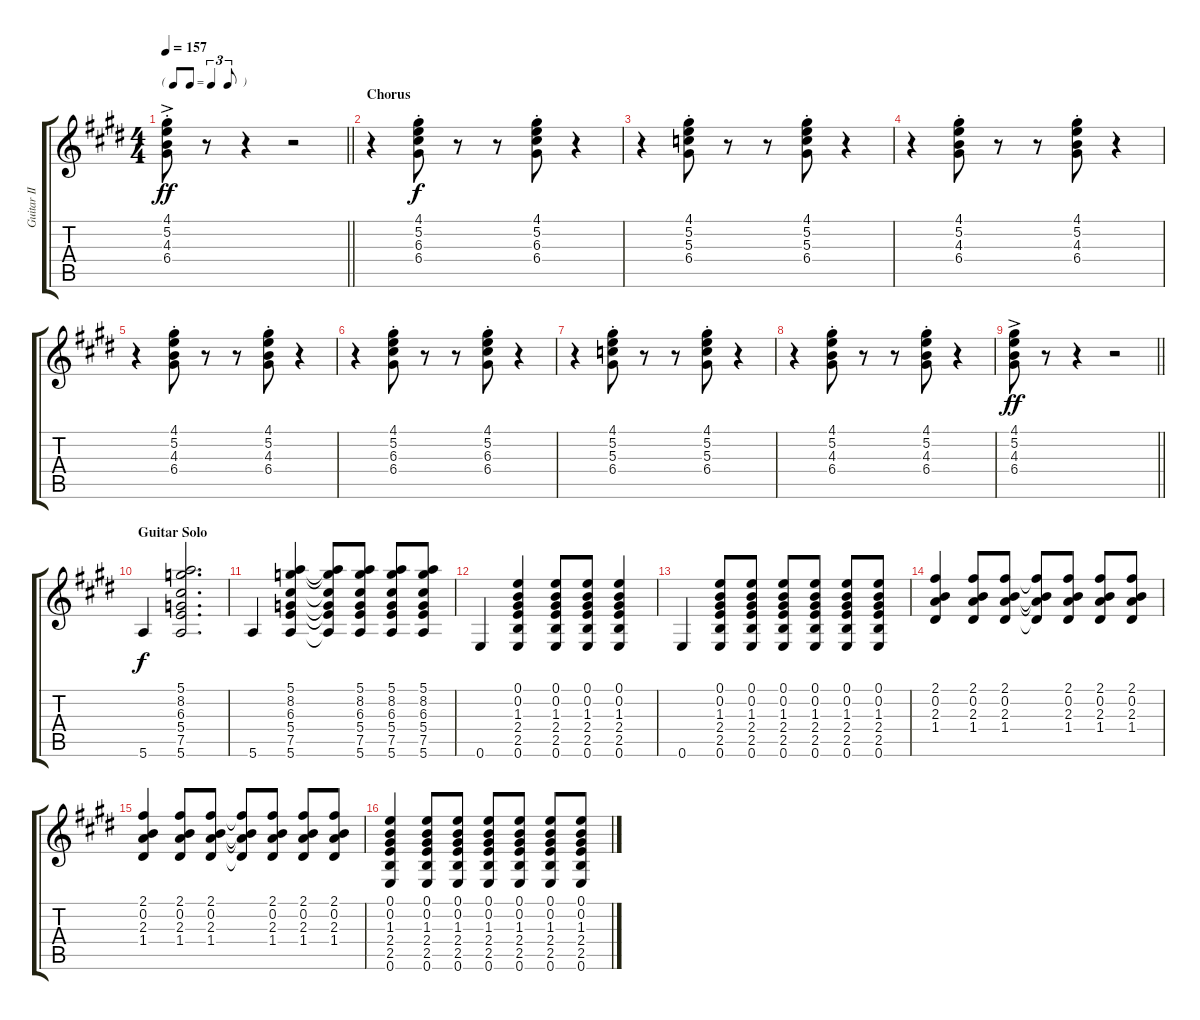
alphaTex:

\track ("Guitar II" "Guitar II") {instrument electricguitarclean}
\staff {score tabs}
\tuning (E4 B3 G3 D3 A2 E2) {hide}
\ts (4 4)
\tf triplet8th
\tempo 157
\clef g2
\barLineRight lightlight
\ks e
(4.1{ac st} 5.2{ac st} 4.3{ac st} 6.4{ac st}).8{dy ff} r.8 r.4 r.2 |
\section ("" "Chorus")
r.4 (4.1{st} 5.2{st} 6.3{st} 6.4{st}).8{dy f} r.8 r.8 (4.1{st} 5.2{st} 6.3{st} 6.4{st}).8 r.4 |
r.4 (4.1{st} 5.2{st} 5.3{st} 6.4{st}).8 r.8 r.8 (4.1{st} 5.2{st} 5.3{st} 6.4{st}).8 r.4 |
r.4 (4.1{st} 5.2{st} 4.3{st} 6.4{st}).8 r.8 r.8 (4.1{st} 5.2{st} 4.3{st} 6.4{st}).8 r.4 |
r.4 (4.1{st} 5.2{st} 4.3{st} 6.4{st}).8 r.8 r.8 (4.1{st} 5.2{st} 4.3{st} 6.4{st}).8 r.4 |
r.4 (4.1{st} 5.2{st} 6.3{st} 6.4{st}).8 r.8 r.8 (4.1{st} 5.2{st} 6.3{st} 6.4{st}).8 r.4 |
r.4 (4.1{st} 5.2{st} 5.3{st} 6.4{st}).8 r.8 r.8 (4.1{st} 5.2{st} 5.3{st} 6.4{st}).8 r.4 |
r.4 (4.1{st} 5.2{st} 4.3{st} 6.4{st}).8 r.8 r.8 (4.1{st} 5.2{st} 4.3{st} 6.4{st}).8 r.4 |
\barLineRight lightlight
(4.1{ac} 5.2{ac} 4.3{ac} 6.4{ac}).8{dy ff} r.8 r.4 r.2 |
\section ("" "Guitar Solo")
5.6.4{dy f} (5.1 8.2 6.3 5.4 7.5 5.6).2{d} |
5.6.4 (5.1 8.2 6.3 5.4 7.5 5.6).4 (5.1{t} 8.2{t} 6.3{t} 5.4{t} 7.5{t} 5.6{t}).8 (5.1 8.2 6.3 5.4 7.5 5.6).8 (5.1 8.2 6.3 5.4 7.5 5.6).8 (5.1 8.2 6.3 5.4 7.5 5.6).8 |
0.6.4 (0.1 0.2 1.3 2.4 2.5 0.6).4 (0.1 0.2 1.3 2.4 2.5 0.6).8 (0.1 0.2 1.3 2.4 2.5 0.6).8 (0.1 0.2 1.3 2.4 2.5 0.6).4 |
0.6.4 (0.1 0.2 1.3 2.4 2.5 0.6).8 (0.1 0.2 1.3 2.4 2.5 0.6).8 (0.1 0.2 1.3 2.4 2.5 0.6).8 (0.1 0.2 1.3 2.4 2.5 0.6).8 (0.1 0.2 1.3 2.4 2.5 0.6).8 (0.1 0.2 1.3 2.4 2.5 0.6).8 |
(2.1 0.2 2.3 1.4).4 (2.1 0.2 2.3 1.4).8 (2.1 0.2 2.3 1.4).8 (2.1{t} 0.2{t} 2.3{t} 1.4{t}).8 (2.1 0.2 2.3 1.4).8 (2.1 0.2 2.3 1.4).8 (2.1 0.2 2.3 1.4).8 |
(2.1 0.2 2.3 1.4).4 (2.1 0.2 2.3 1.4).8 (2.1 0.2 2.3 1.4).8 (2.1{t} 0.2{t} 2.3{t} 1.4{t}).8 (2.1 0.2 2.3 1.4).8 (2.1 0.2 2.3 1.4).8 (2.1 0.2 2.3 1.4).8 |
(0.1 0.2 1.3 2.4 2.5 0.6).4 (0.1 0.2 1.3 2.4 2.5 0.6).8 (0.1 0.2 1.3 2.4 2.5 0.6).8 (0.1 0.2 1.3 2.4 2.5 0.6).8 (0.1 0.2 1.3 2.4 2.5 0.6).8 (0.1 0.2 1.3 2.4 2.5 0.6).8 (0.1 0.2 1.3 2.4 2.5 0.6).8
